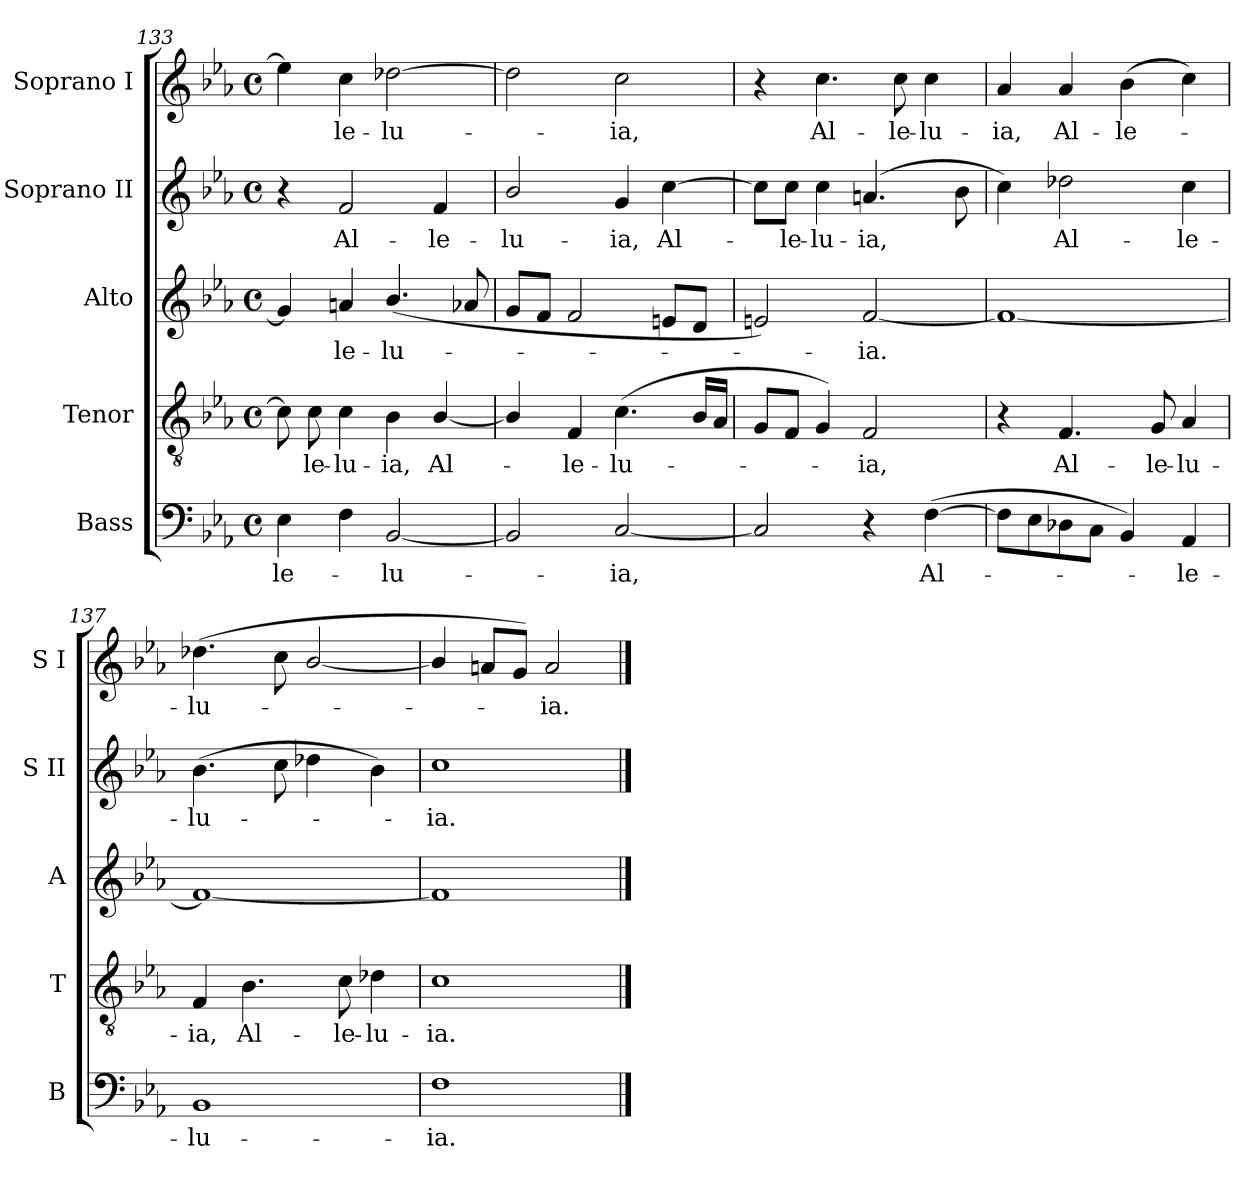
**kern	**text	**kern	**text	**kern	**text	**kern	**text	**kern	**text
*part5	*part5	*part4	*part4	*part3	*part3	*part2	*part2	*part1	*part1
*staff5	*staff5	*staff4	*staff4	*staff3	*staff3	*staff2	*staff2	*staff1	*staff1
*I"Bass	*	*I"Tenor	*	*I"Alto	*	*I"Soprano II	*	*I"Soprano I	*
*I'B	*	*I'T	*	*I'A	*	*I'S II	*	*I'S I	*
*clefF4	*	*clefGv2	*	*clefG2	*	*clefG2	*	*clefG2	*
*k[b-e-a-]	*	*k[b-e-a-]	*	*k[b-e-a-]	*	*k[b-e-a-]	*	*k[b-e-a-]	*
*E-:	*	*E-:	*	*E-:	*	*E-:	*	*E-:	*
*M4/4	*	*M4/4	*	*M4/4	*	*M4/4	*	*M4/4	*
*met(c)	*	*met(c)	*	*met(c)	*	*met(c)	*	*met(c)	*
=133	=133	=133	=133	=133	=133	=133	=133	=133	=133
!	!LO:LY:b	!	!	!	!	!	!	!	!
4E-	-le-	8c]	.	4g]	.	4r	.	4ee-]	.
!	!	!	!LO:LY:b	!	!	!	!	!	!
.	.	8c	le-	.	.	.	.	.	.
!	!	!	!LO:LY:b	!	!LO:LY:b	!	!LO:LY:b	!	!LO:LY:b
4F	.	4c	-lu-	4an	le-	2f	Al-	4cc	le-
!	!LO:LY:b	!	!LO:LY:b	!	!LO:LY:b	!	!	!	!LO:LY:b
[2BB-	lu-	4B-	-ia,	(<4.b-/	-lu-	.	.	[2dd-X	-lu-
!	!	!	!LO:LY:b	!	!	!	!LO:LY:b	!	!
.	.	[4B-/	Al-	.	.	4f	-le-	.	.
.	.	.	.	8a-X	.	.	.	.	.
=134	=134	=134	=134	=134	=134	=134	=134	=134	=134
!	!	!	!	!	!	!	!LO:LY:b	!	!
2BB-]	.	4B-/]	.	8gL	.	2b-/	-lu-	2dd-]	.
.	.	.	.	8fJ	.	.	.	.	.
!	!	!	!LO:LY:b	!	!	!	!	!	!
.	.	4F	le-	2f	.	.	.	.	.
!	!LO:LY:b	!	!LO:LY:b	!	!	!	!LO:LY:b	!	!LO:LY:b
[2C	ia,	(<4.c	-lu-	.	.	4g	-ia,	2cc	ia,
!	!	!	!	!	!	!	!LO:LY:b	!	!
.	.	.	.	8enL	.	[4cc	Al-	.	.
.	.	16B-LL	.	8dJ	.	.	.	.	.
.	.	16A-JJ	.	.	.	.	.	.	.
=135	=135	=135	=135	=135	=135	=135	=135	=135	=135
2C]	.	8GL	.	2en)	.	8cc\L]	.	4r	.
!	!	!	!	!	!	!	!LO:LY:b	!	!
.	.	8FJ	.	.	.	8cc\J	le-	.	.
!	!	!	!	!	!	!	!LO:LY:b	!	!LO:LY:b
.	.	4G)	.	.	.	4cc	-lu-	4.cc	Al-
!	!	!	!LO:LY:b	!	!LO:LY:b	!	!LO:LY:b	!	!
4r	.	2F	ia,	[2f	ia.	(>4.an	-ia,	.	.
!	!	!	!	!	!	!	!	!	!LO:LY:b
.	.	.	.	.	.	.	.	8cc	-le-
!	!LO:LY:b	!	!	!	!	!	!	!	!LO:LY:b
(>[4F	Al-	.	.	.	.	.	.	4cc	-lu-
.	.	.	.	.	.	8b-	.	.	.
=136	=136	=136	=136	=136	=136	=136	=136	=136	=136
!	!	!	!	!	!	!	!	!	!LO:LY:b
8FL]	.	4r	.	1f_	.	4cc)	.	4a-	-ia,
8E-	.	.	.	.	.	.	.	.	.
!	!	!	!LO:LY:b	!	!	!	!LO:LY:b	!	!LO:LY:b
8D-X	.	4.F	Al-	.	.	2dd-X	Al-	4a-	Al-
8CJ	.	.	.	.	.	.	.	.	.
!	!	!	!	!	!	!	!	!	!LO:LY:b
4BB-)	.	.	.	.	.	.	.	(>4b-	-le-
!	!	!	!LO:LY:b	!	!	!	!	!	!
.	.	8G	-le-	.	.	.	.	.	.
!	!LO:LY:b	!	!LO:LY:b	!	!	!	!LO:LY:b	!	!
4AA-	le-	4A-	-lu-	.	.	4cc	-le-	4cc)	.
=137	=137	=137	=137	=137	=137	=137	=137	=137	=137
!	!LO:LY:b	!	!LO:LY:b	!	!	!	!LO:LY:b	!	!LO:LY:b
1BB-	-lu-	4F	-ia,	1f_	.	(>4.b-	-lu-	(<4.dd-X	lu-
!	!	!	!LO:LY:b	!	!	!	!	!	!
.	.	4.B-	Al-	.	.	.	.	.	.
.	.	.	.	.	.	8cc	.	8cc	.
.	.	.	.	.	.	4dd-X	.	[2b-/	.
!	!	!	!LO:LY:b	!	!	!	!	!	!
.	.	8c	-le-	.	.	.	.	.	.
!	!	!	!LO:LY:b	!	!	!	!	!	!
.	.	4d-X	-lu-	.	.	4b-)	.	.	.
=138	=138	=138	=138	=138	=138	=138	=138	=138	=138
!	!LO:LY:b	!	!LO:LY:b	!	!	!	!LO:LY:b	!	!
1F	-ia.	1c	-ia.	1f]	.	1cc	ia.	4b-/]	.
.	.	.	.	.	.	.	.	8anL	.
.	.	.	.	.	.	.	.	8gJ)	.
!	!	!	!	!	!	!	!	!	!LO:LY:b
.	.	.	.	.	.	.	.	2a	ia.
==	==	==	==	==	==	==	==	==	==
*-	*-	*-	*-	*-	*-	*-	*-	*-	*-
